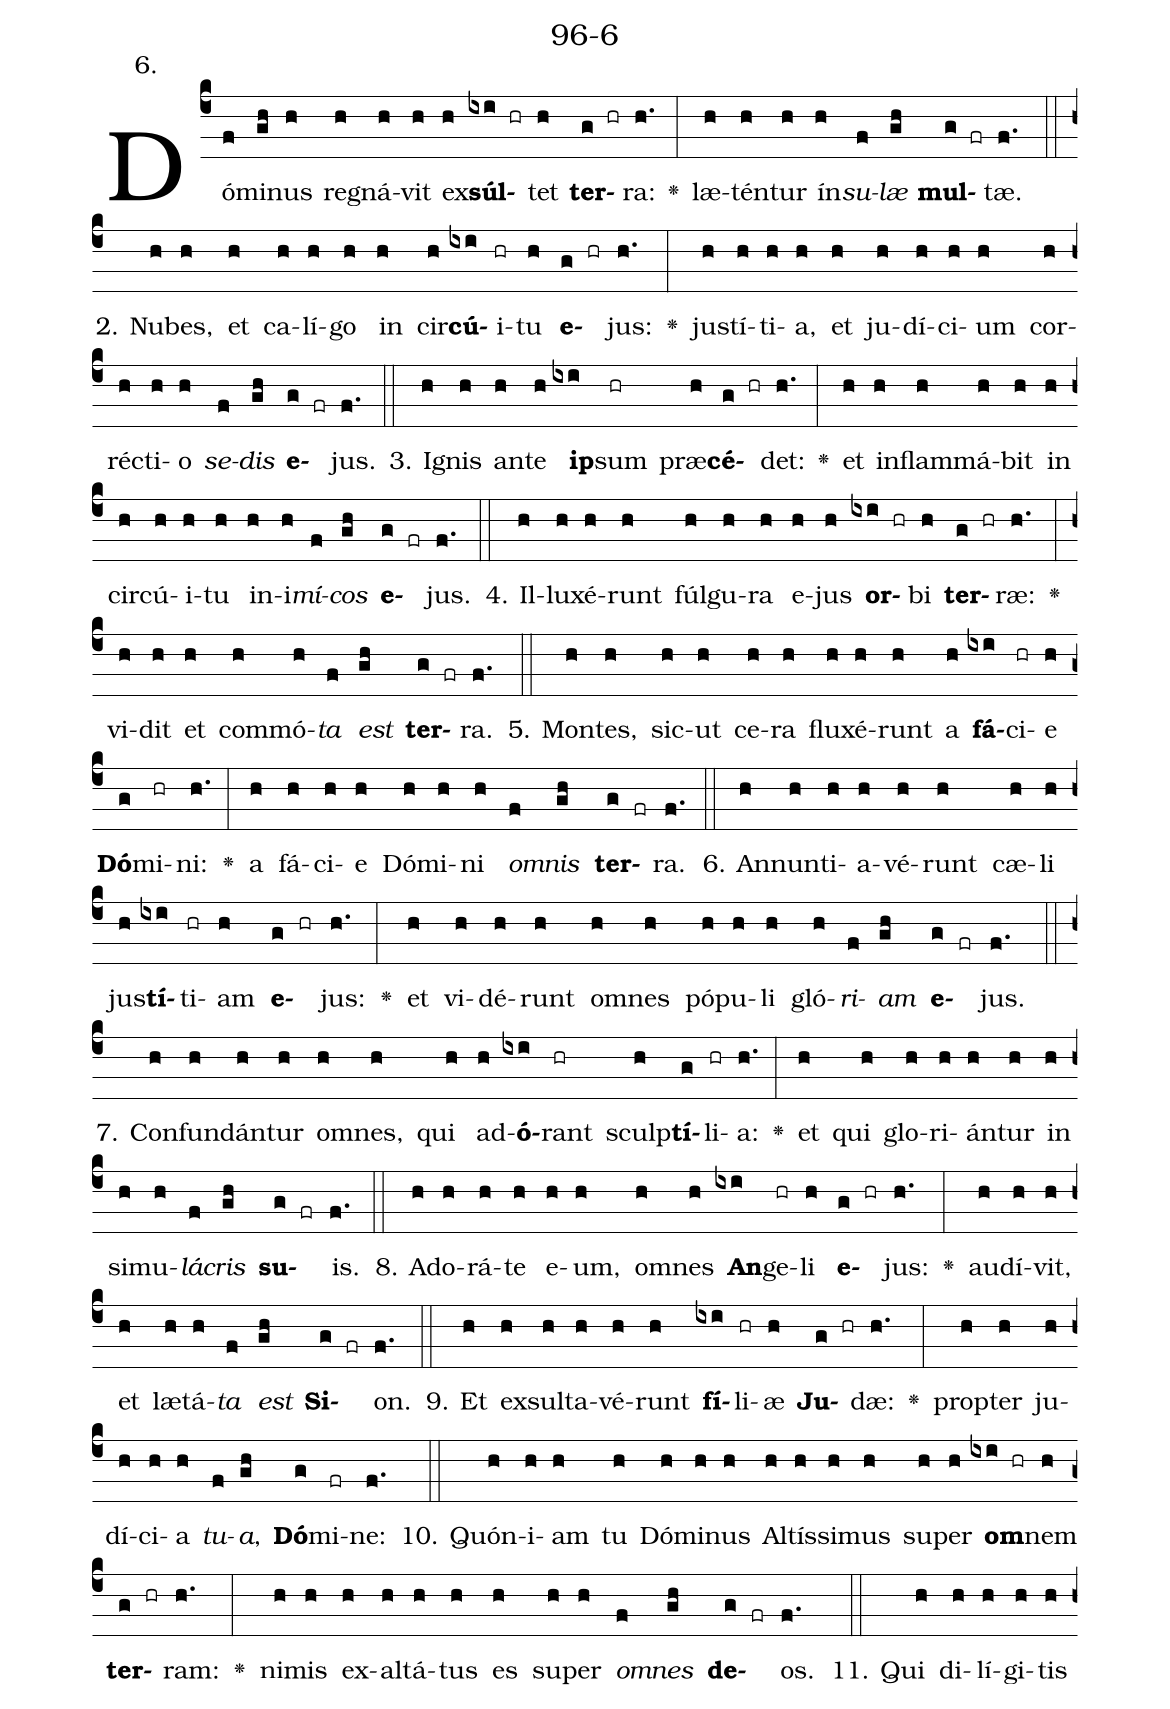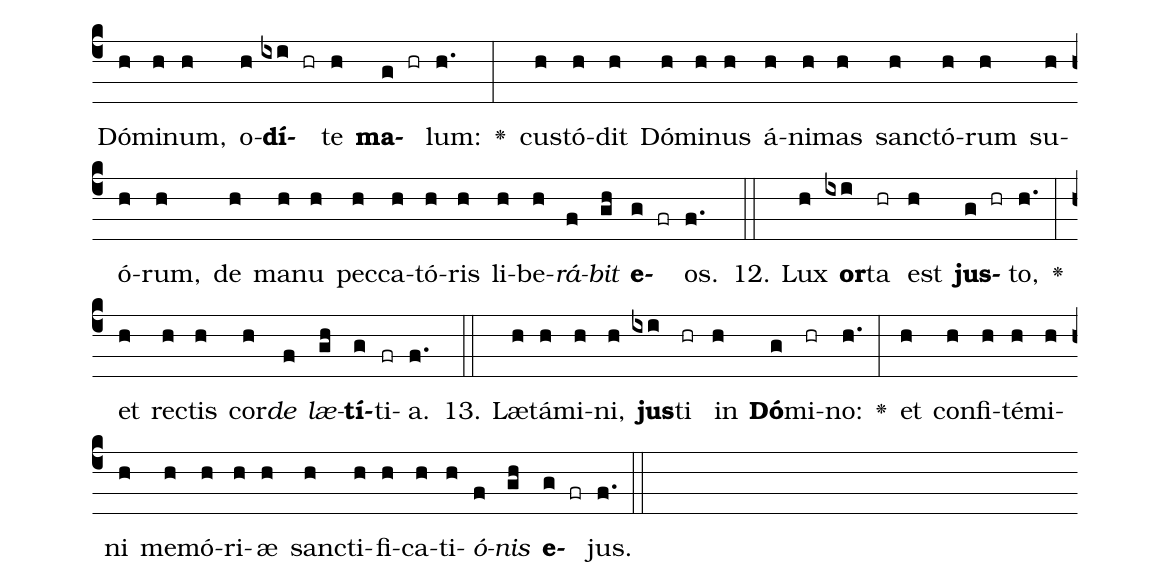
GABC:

name: 96-6;
annotation: 6.;
%%
(c4)Dó(f)mi(gh)nus(h) re(h)gná(h)vit(h) ex(h)<b>súl</b>(ixi hr)tet(h) <b>ter</b>(g hr)ra:(h.) <v>\greheightstar</v>(:) læ(h)tén(h)tur(h) ín(h)<i>su</i>(f)<i>læ</i>(gh) <b>mul</b>(g fr)tæ.(f.) (::)
2. Nu(h)bes,(h) et(h) ca(h)lí(h)go(h) in(h) cir(h)<b>cú</b>(ixi)i(hr)tu(h) <b>e</b>(g hr)jus:(h.) <v>\greheightstar</v>(:) jus(h)tí(h)ti(h)a,(h) et(h) ju(h)dí(h)ci(h)um(h) cor(h)réc(h)ti(h)o(h) <i>se</i>(f)<i>dis</i>(gh) <b>e</b>(g fr)jus.(f.) (::)
3. I(h)gnis(h) an(h)te(h) <b>ip</b>(ixi)sum(hr) præ(h)<b>cé</b>(g hr)det:(h.) <v>\greheightstar</v>(:) et(h) in(h)flam(h)má(h)bit(h) in(h) cir(h)cú(h)i(h)tu(h) in(h)i(h)<i>mí</i>(f)<i>cos</i>(gh) <b>e</b>(g fr)jus.(f.) (::)
4. Il(h)lu(h)xé(h)runt(h) fúl(h)gu(h)ra(h) e(h)jus(h) <b>or</b>(ixi hr)bi(h) <b>ter</b>(g hr)ræ:(h.) <v>\greheightstar</v>(:) vi(h)dit(h) et(h) com(h)mó(h)<i>ta</i>(f) <i>est</i>(gh) <b>ter</b>(g fr)ra.(f.) (::)
5. Mon(h)tes,(h) sic(h)ut(h) ce(h)ra(h) flu(h)xé(h)runt(h) a(h) <b>fá</b>(ixi)ci(hr)e(h) <b>Dó</b>(g)mi(hr)ni:(h.) <v>\greheightstar</v>(:) a(h) fá(h)ci(h)e(h) Dó(h)mi(h)ni(h) <i>om</i>(f)<i>nis</i>(gh) <b>ter</b>(g fr)ra.(f.) (::)
6. An(h)nun(h)ti(h)a(h)vé(h)runt(h) cæ(h)li(h) jus(h)<b>tí</b>(ixi)ti(hr)am(h) <b>e</b>(g hr)jus:(h.) <v>\greheightstar</v>(:) et(h) vi(h)dé(h)runt(h) om(h)nes(h) pó(h)pu(h)li(h) gló(h)<i>ri</i>(f)<i>am</i>(gh) <b>e</b>(g fr)jus.(f.) (::)
7. Con(h)fun(h)dán(h)tur(h) om(h)nes,(h) qui(h) ad(h)<b>ó</b>(ixi)rant(hr) sculp(h)<b>tí</b>(g)li(hr)a:(h.) <v>\greheightstar</v>(:) et(h) qui(h) glo(h)ri(h)án(h)tur(h) in(h) si(h)mu(h)<i>lá</i>(f)<i>cris</i>(gh) <b>su</b>(g fr)is.(f.) (::)
8. Ad(h)o(h)rá(h)te(h) e(h)um,(h) om(h)nes(h) <b>An</b>(ixi)ge(hr)li(h) <b>e</b>(g hr)jus:(h.) <v>\greheightstar</v>(:) au(h)dí(h)vit,(h) et(h) læ(h)tá(h)<i>ta</i>(f) <i>est</i>(gh) <b>Si</b>(g fr)on.(f.) (::)
9. Et(h) ex(h)sul(h)ta(h)vé(h)runt(h) <b>fí</b>(ixi)li(hr)æ(h) <b>Ju</b>(g hr)dæ:(h.) <v>\greheightstar</v>(:) prop(h)ter(h) ju(h)dí(h)ci(h)a(h) <i>tu</i>(f)<i>a</i>,(gh) <b>Dó</b>(g)mi(fr)ne:(f.) (::)
10. Quón(h)i(h)am(h) tu(h) Dó(h)mi(h)nus(h) Al(h)tís(h)si(h)mus(h) su(h)per(h) <b>om</b>(ixi hr)nem(h) <b>ter</b>(g hr)ram:(h.) <v>\greheightstar</v>(:) ni(h)mis(h) ex(h)al(h)tá(h)tus(h) es(h) su(h)per(h) <i>om</i>(f)<i>nes</i>(gh) <b>de</b>(g fr)os.(f.) (::)
11. Qui(h) di(h)lí(h)gi(h)tis(h) Dó(h)mi(h)num,(h) o(h)<b>dí</b>(ixi hr)te(h) <b>ma</b>(g hr)lum:(h.) <v>\greheightstar</v>(:) cus(h)tó(h)dit(h) Dó(h)mi(h)nus(h) á(h)ni(h)mas(h) sanc(h)tó(h)rum(h) su(h)ó(h)rum,(h) de(h) ma(h)nu(h) pec(h)ca(h)tó(h)ris(h) li(h)be(h)<i>rá</i>(f)<i>bit</i>(gh) <b>e</b>(g fr)os.(f.) (::)
12. Lux(h) <b>or</b>(ixi)ta(hr) est(h) <b>jus</b>(g hr)to,(h.) <v>\greheightstar</v>(:) et(h) rec(h)tis(h) cor(h)<i>de</i>(f) <i>læ</i>(gh)<b>tí</b>(g)ti(fr)a.(f.) (::)
13. Læ(h)tá(h)mi(h)ni,(h) <b>jus</b>(ixi)ti(hr) in(h) <b>Dó</b>(g)mi(hr)no:(h.) <v>\greheightstar</v>(:) et(h) con(h)fi(h)té(h)mi(h)ni(h) me(h)mó(h)ri(h)æ(h) sanc(h)ti(h)fi(h)ca(h)ti(h)<i>ó</i>(f)<i>nis</i>(gh) <b>e</b>(g fr)jus.(f.) (::)
